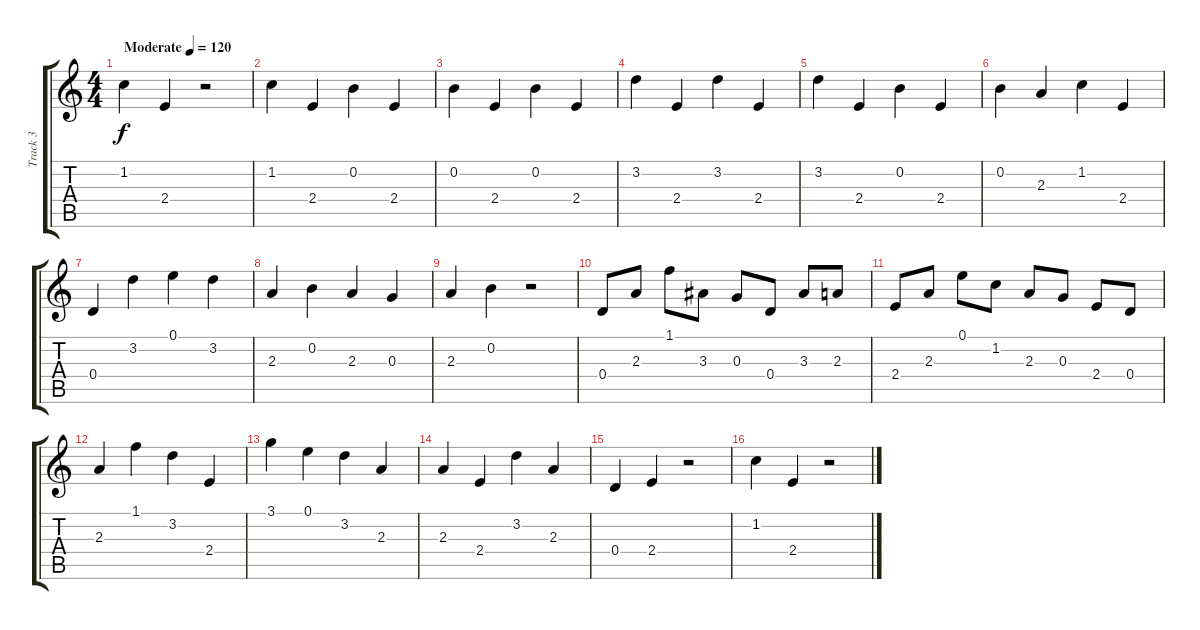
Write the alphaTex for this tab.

\track ("Track 3" "Track 3") {instrument electricbassfinger}
\staff {score tabs}
\tuning (E4 B3 G3 D3 A2 E2) {hide}
\ts (4 4)
\tempo (120 "Moderate")
\clef g2
\ks c
1.2.4{dy f instrument electricbassfinger} 2.4.4 r.2 |
1.2.4 2.4.4 0.2.4 2.4.4 |
0.2.4 2.4.4 0.2.4 2.4.4 |
3.2.4 2.4.4 3.2.4 2.4.4 |
3.2.4 2.4.4 0.2.4 2.4.4 |
0.2.4 2.3.4 1.2.4 2.4.4 |
0.4.4 3.2.4 0.1.4 3.2.4 |
2.3.4 0.2.4 2.3.4 0.3.4 |
2.3.4 0.2.4 r.2 |
0.4.8 2.3.8 1.1.8 3.3.8 0.3.8 0.4.8 3.3.8 2.3.8 |
2.4.8 2.3.8 0.1.8 1.2.8 2.3.8 0.3.8 2.4.8 0.4.8 |
2.3.4 1.1.4 3.2.4 2.4.4 |
3.1.4 0.1.4 3.2.4 2.3.4 |
2.3.4 2.4.4 3.2.4 2.3.4 |
0.4.4 2.4.4 r.2 |
1.2.4 2.4.4 r.2
